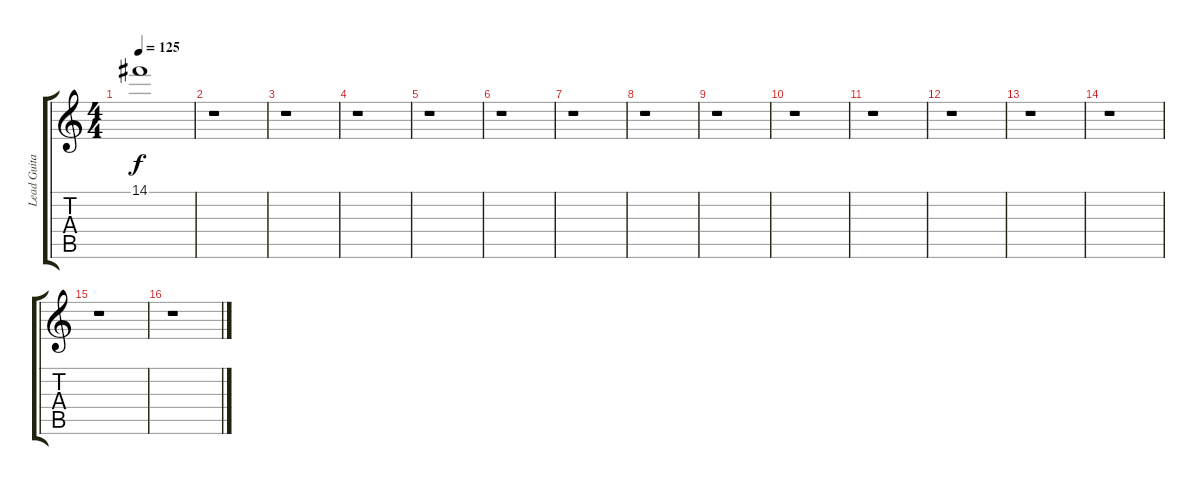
\track ("Lead Guitar" "Lead Guita") {instrument overdrivenguitar}
\staff {score tabs}
\tuning (E4 B3 G3 D3 A2 E2) {hide}
\ts (4 4)
\tempo 125
\clef g2
\ks c
14.1{t}.1{dy f} |
r.1 |
r.1 |
r.1 |
r.1 |
r.1 |
r.1 |
r.1 |
r.1 |
r.1 |
r.1 |
r.1 |
r.1 |
r.1 |
r.1 |
r.1
